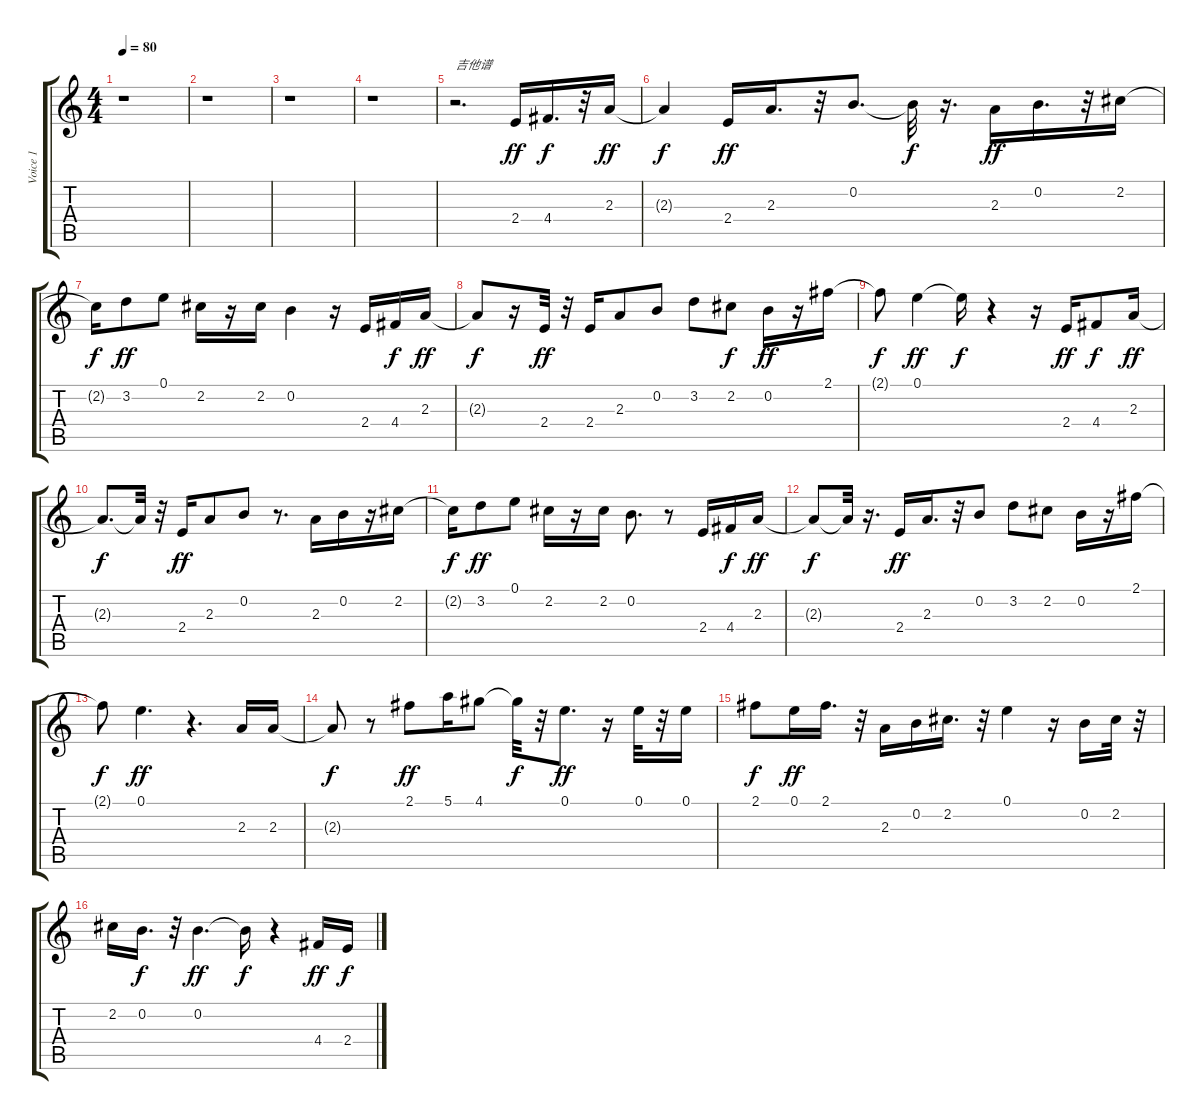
\track ("Voice 1" "Voice 1") {instrument electricguitarjazz}
\staff {score tabs}
\tuning (E4 B3 G3 D3 A2 E2) {hide}
\ts (4 4)
\tempo 80
\clef g2
\ks c
r.1{dy ff instrument electricguitarjazz} |
r.1 |
r.1 |
r.1 |
r.2{d txt "吉他谱"} 2.4.16 4.4.16{d dy f} r.32 2.3.16{dy ff} |
2.3{t}.4{dy f} 2.4.16{dy ff} 2.3.16{d} r.32 0.2.8{d} 0.2{t}.32{dy f} r.16{d} 2.3.16{dy ff} 0.2.16{d} r.32 2.2.16 |
2.2{t}.16{dy f} 3.2.8{dy ff} 0.1.8 2.2.16 r.16 2.2.16 0.2.4 r.16 2.4.16 4.4.16{dy f} 2.3.16{dy ff} |
2.3{t}.8{dy f} r.16 2.4.32{dy ff} r.32 2.4.16 2.3.8 0.2.8 3.2.8 2.2.8{dy f} 0.2.16{dy ff} r.16 2.1.16 |
2.1{t}.8{dy f} 0.1.4{dy ff} 0.1{t}.16{dy f} r.4 r.16 2.4.16{dy ff} 4.4.8{dy f} 2.3.16{dy ff} |
2.3{t}.8{d dy f} 2.3{t}.32 r.32 2.4.16{dy ff} 2.3.8 0.2.8 r.8{d} 2.3.16 0.2.16 r.16 2.2.16 |
2.2{t}.16{dy f} 3.2.8{dy ff} 0.1.8 2.2.16 r.16 2.2.16 0.2.8{d} r.8 2.4.16 4.4.16{dy f} 2.3.16{dy ff} |
2.3{t}.8{dy f} 2.3{t}.32 r.16{d} 2.4.16{dy ff} 2.3.16{d} r.32 0.2.8 3.2.8 2.2.8 0.2.16 r.16 2.1.16 |
2.1{t}.8{dy f} 0.1.4{d dy ff} r.4{d} 2.3.16 2.3.16 |
2.3{t}.8{dy f} r.8 2.1.8{dy ff} 5.1.16 4.1.8 4.1{t}.32{dy f} r.32 0.1.8{d dy ff} r.16 0.1.32 r.32 0.1.16 |
2.1.8{dy f} 0.1.16{dy ff} 2.1.16{d} r.32 2.3.16 0.2.16 2.2.16{d} r.32 0.1.4 r.16 0.2.16 2.2.32 r.32 |
2.2.16 0.2.16{d dy f} r.32 0.2.4{d dy ff} 0.2{t}.16{dy f} r.4 4.4.16{dy ff} 2.4.16{dy f}
